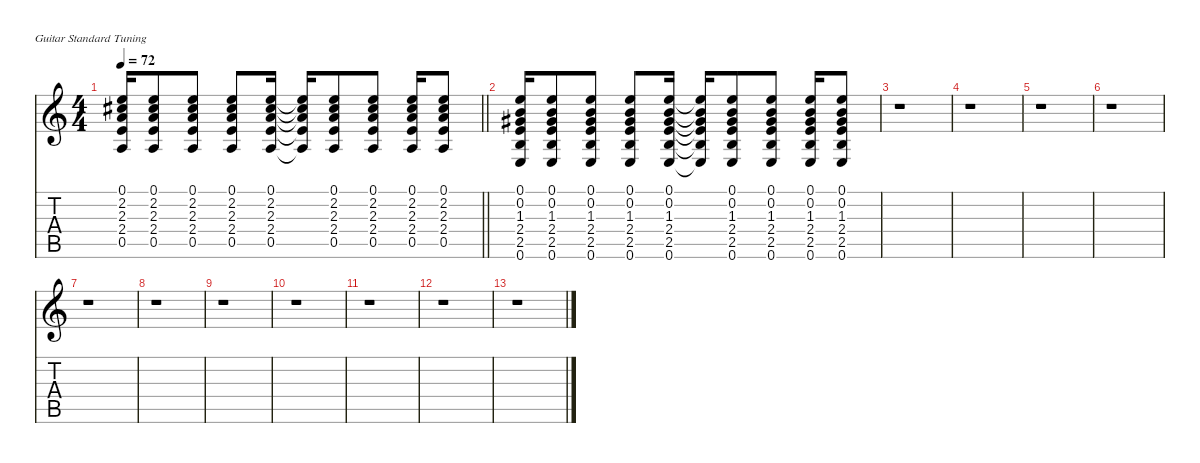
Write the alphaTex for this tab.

\defaultSystemsLayout 4
\hideDynamics
\bracketExtendMode nobrackets
\singleTrackTrackNamePolicy hidden
\multiTrackTrackNamePolicy hidden
\otherSystemsTrackNameOrientation horizontal
\track ("Guitar" "s.guit.") {defaultSystemsLayout 4 instrument acousticguitarsteel}
\staff {score tabs}
\tuning (E4 B3 G3 D3 A2 E2)
\ts (4 4)
\tempo 72
\clef g2
\barLineRight lightlight
\ks c
(0.1 2.2{acc #} 2.3 2.4 0.5).16{dy f beam Up} (0.1 2.2{acc #} 2.3 2.4 0.5).8{beam Up} (0.1 2.2{acc #} 2.3 2.4 0.5).8{beam Up} (0.1 2.2{acc #} 2.3 2.4 0.5).8{beam Up} (0.1 2.2{acc #} 2.3 2.4 0.5).16{beam Up} (0.1{t} 2.2{t acc #} 2.3{t} 2.4{t} 0.5{t}).16{beam Up} (0.1 2.2{acc #} 2.3 2.4 0.5).8{beam Up} (0.1 2.2{acc #} 2.3 2.4 0.5).8{beam Up} (0.1 2.2{acc #} 2.3 2.4 0.5).16{beam Up} (0.1 2.2{acc #} 2.3 2.4 0.5).8{beam Up} |
(0.1 0.2 1.3{acc #} 2.4 2.5 0.6).16{beam Up} (0.1 0.2 1.3{acc #} 2.4 2.5 0.6).8{beam Up} (0.1 0.2 1.3{acc #} 2.4 2.5 0.6).8{beam Up} (0.1 0.2 1.3{acc #} 2.4 2.5 0.6).8{beam Up} (0.1 0.2 1.3{acc #} 2.4 2.5 0.6).16{beam Up} (0.1{t} 0.2{t} 1.3{t acc #} 2.4{t} 2.5{t} 0.6{t}).16{beam Up} (0.1 0.2 1.3{acc #} 2.4 2.5 0.6).8{beam Up} (0.1 0.2 1.3{acc #} 2.4 2.5 0.6).8{beam Up} (0.1 0.2 1.3{acc #} 2.4 2.5 0.6).16{beam Up} (0.1 0.2 1.3{acc #} 2.4 2.5 0.6).8{beam Up} |
r.1{beam Down} |
r.1{beam Down} |
r.1{beam Down} |
r.1{beam Down} |
r.1{beam Down} |
r.1{beam Down} |
r.1{beam Down} |
r.1{beam Down} |
r.1{beam Down} |
r.1{beam Down} |
r.1{beam Down}
